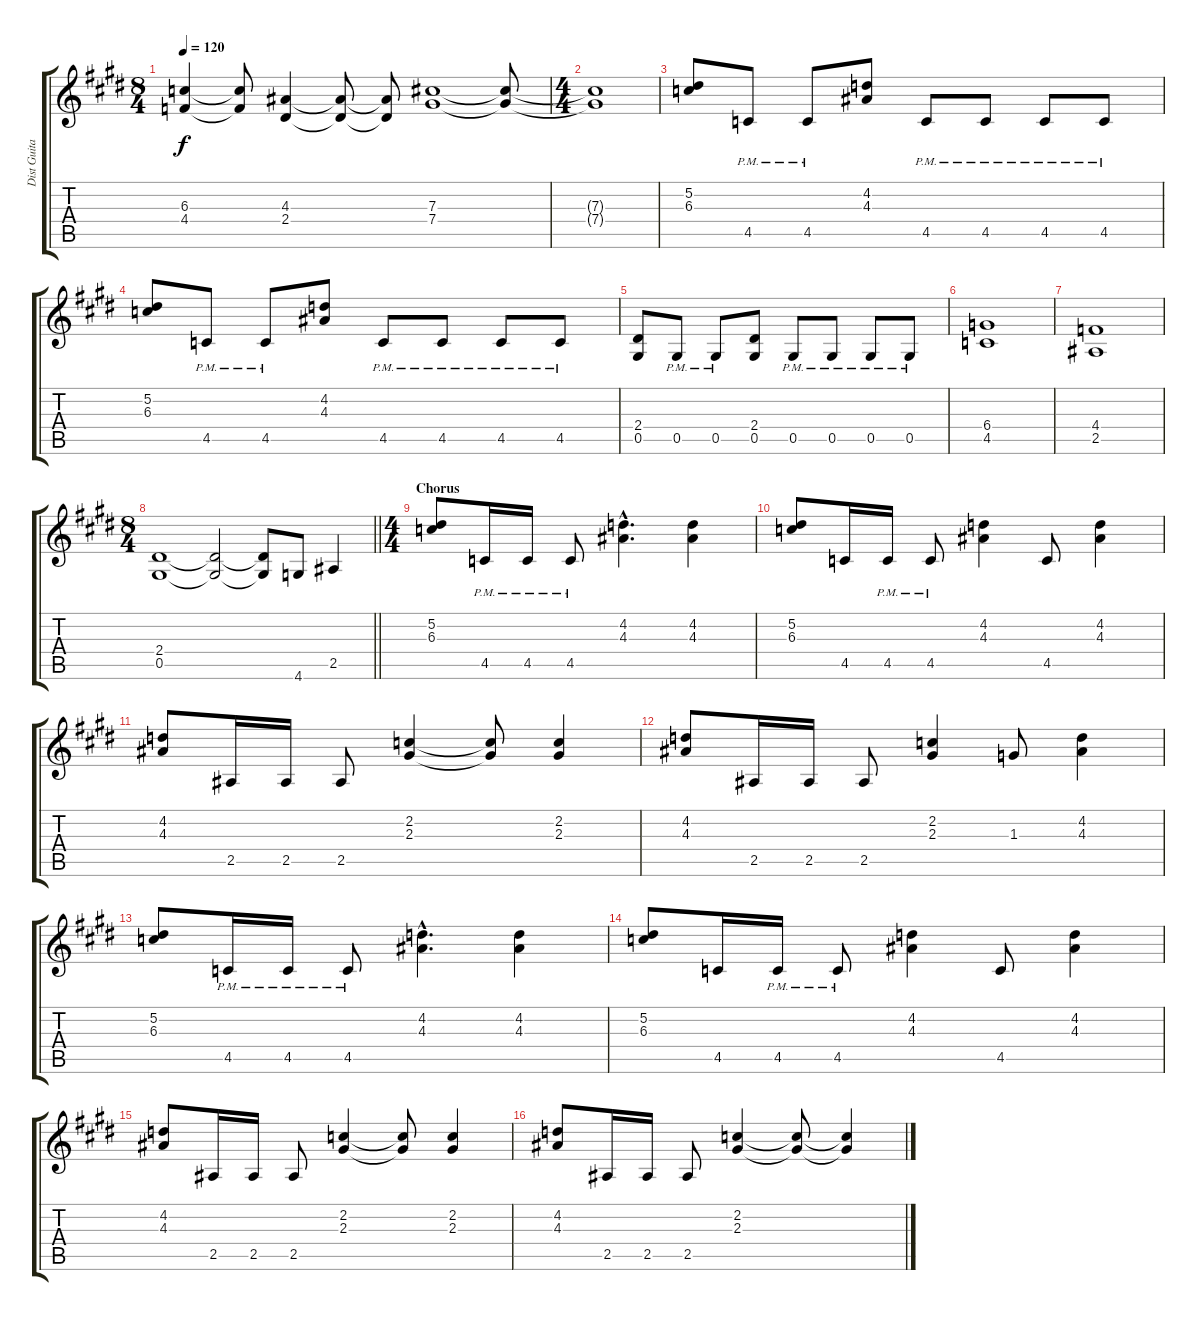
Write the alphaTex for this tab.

\track ("Dist Guitar 2" "Dist Guita") {instrument distortionguitar}
\staff {score tabs}
\tuning (Eb4 Bb3 Gb3 Db3 Ab2 Eb2) {hide}
\ts (8 4)
\tempo 120
\clef g2
\ks e
(6.3 4.4).4{dy f} (6.3{t} 4.4{t}).8 (4.3 2.4).4 (4.3{t} 2.4{t}).8 (4.3{t} 2.4{t}).8 (7.3 7.4).1 (7.3{t} 7.4{t}).8 |
\ts (4 4)
(7.3{t} 7.4{t}).1 |
(5.2 6.3).8 4.5{pm}.8 4.5{pm}.8 (4.2 4.3).8 4.5{pm}.8 4.5{pm}.8 4.5{pm}.8 4.5{pm}.8 |
(5.2 6.3).8 4.5{pm}.8 4.5{pm}.8 (4.2 4.3).8 4.5{pm}.8 4.5{pm}.8 4.5{pm}.8 4.5{pm}.8 |
(2.4 0.5).8 0.5{pm}.8 0.5{pm}.8 (2.4 0.5).8 0.5{pm}.8 0.5{pm}.8 0.5{pm}.8 0.5{pm}.8 |
(6.4 4.5).1 |
(4.4 2.5).1 |
\ts (8 4)
\barLineRight lightlight
(2.4 0.5).1 (2.4{t} 0.5{t}).2 (2.4{t} 0.5{t}).8 4.6.8 2.5.4 |
\ts (4 4)
\section ("" "Chorus")
(5.2 6.3).8 4.5{pm}.16 4.5{pm}.16 4.5{pm}.8 (4.2{hac} 4.3{hac}).4{d} (4.2 4.3).4 |
(5.2 6.3).8 4.5.16 4.5{pm}.16 4.5{pm}.8 (4.2 4.3).4 4.5.8 (4.2 4.3).4 |
(4.2 4.3).8 2.5.16 2.5.16 2.5.8 (2.2 2.3).4 (2.2{t} 2.3{t}).8 (2.2 2.3).4 |
(4.2 4.3).8 2.5.16 2.5.16 2.5.8 (2.2 2.3).4 1.3.8 (4.2 4.3).4 |
(5.2 6.3).8 4.5{pm}.16 4.5{pm}.16 4.5{pm}.8 (4.2{hac} 4.3{hac}).4{d} (4.2 4.3).4 |
(5.2 6.3).8 4.5.16 4.5{pm}.16 4.5{pm}.8 (4.2 4.3).4 4.5.8 (4.2 4.3).4 |
(4.2 4.3).8 2.5.16 2.5.16 2.5.8 (2.2 2.3).4 (2.2{t} 2.3{t}).8 (2.2 2.3).4 |
(4.2 4.3).8 2.5.16 2.5.16 2.5.8 (2.2 2.3).4 (2.2{t} 2.3{t}).8 (2.2{t} 2.3{t}).4
